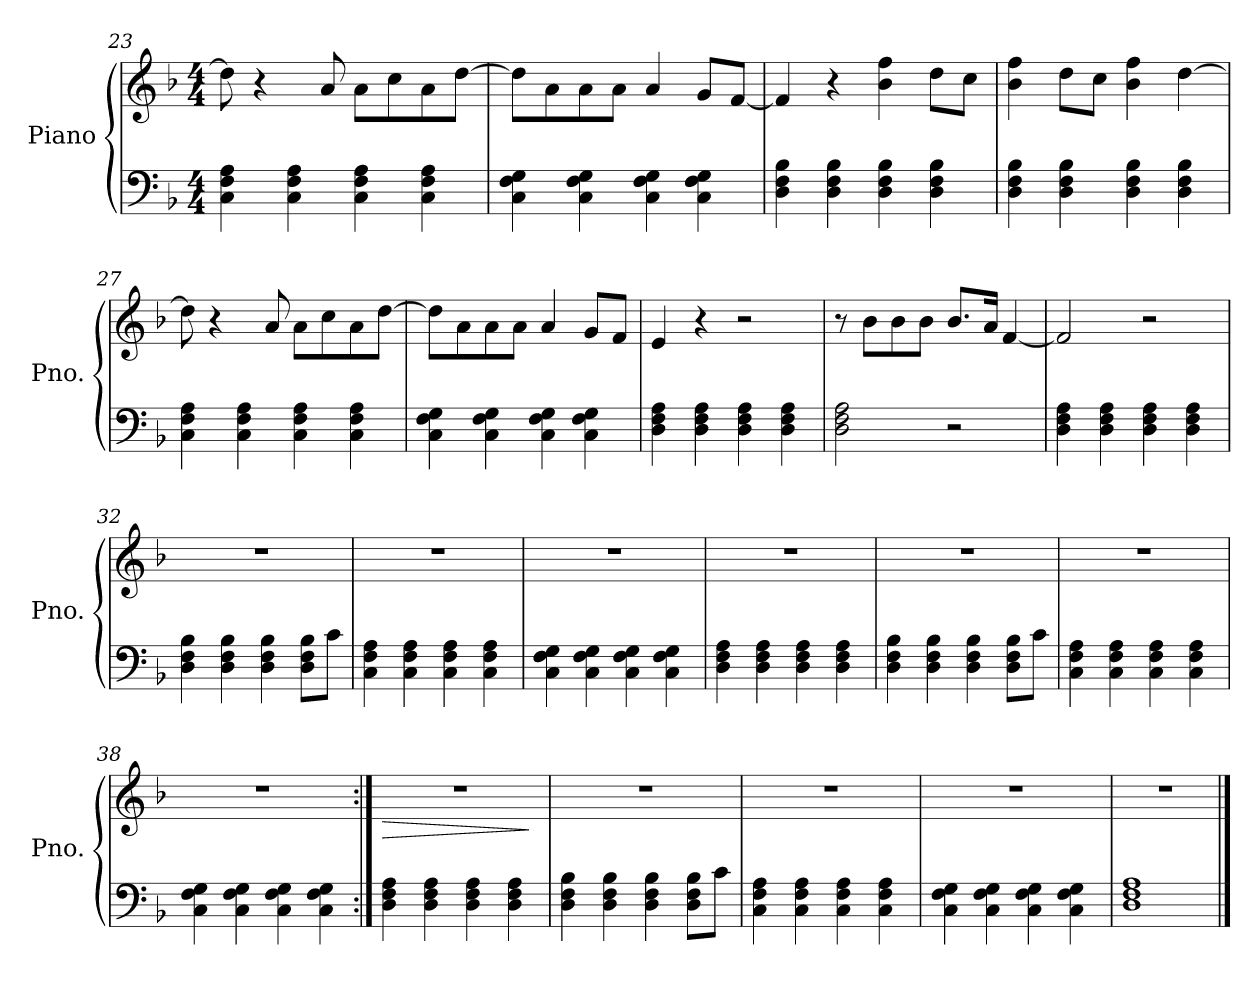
**kern	**kern	**dynam
*part1	*part1	*part1
*staff2	*staff1	*staff1/2
*I"Piano	*	*
*I'Pno.	*	*
!!LO:LB:g=z
*clefF4	*clefG2	*
*k[b-]	*k[b-]	*
*M4/4	*M4/4	*
=23	=23	=23
4C\ 4F\ 4A\	8dd\]	.
.	4r	.
4C\ 4F\ 4A\	.	.
.	8a/	.
4C\ 4F\ 4A\	8a\L	.
.	8cc\	.
4C\ 4F\ 4A\	8a\	.
.	[8dd\J	.
=24	=24	=24
4C\ 4F\ 4G\	8dd\L]	.
.	8a\	.
4C\ 4F\ 4G\	8a\	.
.	8a\J	.
4C\ 4F\ 4G\	4a/	.
4C\ 4F\ 4G\	8g/L	.
.	[8f/J	.
=25	=25	=25
4D\ 4F\ 4B-\	4f/]	.
4D\ 4F\ 4B-\	4r	.
4D\ 4F\ 4B-\	4b-\ 4ff\	.
4D\ 4F\ 4B-\	8dd\L	.
.	8cc\J	.
=26	=26	=26
4D\ 4F\ 4B-\	4b-\ 4ff\	.
4D\ 4F\ 4B-\	8dd\L	.
.	8cc\J	.
4D\ 4F\ 4B-\	4b-\ 4ff\	.
4D\ 4F\ 4B-\	[4dd\	.
=27	=27	=27
4C\ 4F\ 4A\	8dd\]	.
.	4r	.
4C\ 4F\ 4A\	.	.
.	8a/	.
4C\ 4F\ 4A\	8a\L	.
.	8cc\	.
4C\ 4F\ 4A\	8a\	.
.	[8dd\J	.
=28	=28	=28
4C\ 4F\ 4G\	8dd\L]	.
.	8a\	.
4C\ 4F\ 4G\	8a\	.
.	8a\J	.
4C\ 4F\ 4G\	4a/	.
4C\ 4F\ 4G\	8g/L	.
.	8f/J	.
!!LO:PB:g=z
=29	=29	=29
4D\ 4F\ 4A\	4e/	.
4D\ 4F\ 4A\	4r	.
4D\ 4F\ 4A\	2r	.
4D\ 4F\ 4A\	.	.
=30	=30	=30
2D\ 2F\ 2A\	8r	.
.	8b-\L	.
.	8b-\	.
.	8b-\J	.
2r	8.b-/L	.
.	16a/Jk	.
.	[4f/	.
=31	=31	=31
4D\ 4F\ 4A\	2f/]	.
4D\ 4F\ 4A\	.	.
4D\ 4F\ 4A\	2r	.
4D\ 4F\ 4A\	.	.
=32	=32	=32
4D\ 4F\ 4B-\	1r	.
4D\ 4F\ 4B-\	.	.
4D\ 4F\ 4B-\	.	.
8D\ 8F\ 8B-\L	.	.
8c\J	.	.
=33	=33	=33
4C\ 4F\ 4A\	1r	.
4C\ 4F\ 4A\	.	.
4C\ 4F\ 4A\	.	.
4C\ 4F\ 4A\	.	.
=34	=34	=34
4C\ 4F\ 4G\	1r	.
4C\ 4F\ 4G\	.	.
4C\ 4F\ 4G\	.	.
4C\ 4F\ 4G\	.	.
=35	=35	=35
4D\ 4F\ 4A\	1r	.
4D\ 4F\ 4A\	.	.
4D\ 4F\ 4A\	.	.
4D\ 4F\ 4A\	.	.
!!LO:LB:g=z
=36	=36	=36
4D\ 4F\ 4B-\	1r	.
4D\ 4F\ 4B-\	.	.
4D\ 4F\ 4B-\	.	.
8D\ 8F\ 8B-\L	.	.
8c\J	.	.
=37	=37	=37
4C\ 4F\ 4A\	1r	.
4C\ 4F\ 4A\	.	.
4C\ 4F\ 4A\	.	.
4C\ 4F\ 4A\	.	.
=38	=38	=38
4C\ 4F\ 4G\	1r	.
4C\ 4F\ 4G\	.	.
4C\ 4F\ 4G\	.	.
4C\ 4F\ 4G\	.	.
=39:|!	=39:|!	=39:|!
!	!	!LO:HP:b
4D\ 4F\ 4A\	1r	>
4D\ 4F\ 4A\	.	.
4D\ 4F\ 4A\	.	.
4D\ 4F\ 4A\	.	.
.	.	]
=40	=40	=40
4D\ 4F\ 4B-\	1r	.
4D\ 4F\ 4B-\	.	.
4D\ 4F\ 4B-\	.	.
8D\ 8F\ 8B-\L	.	.
8c\J	.	.
=41	=41	=41
4C\ 4F\ 4A\	1r	.
4C\ 4F\ 4A\	.	.
4C\ 4F\ 4A\	.	.
4C\ 4F\ 4A\	.	.
=42	=42	=42
4C\ 4F\ 4G\	1r	.
4C\ 4F\ 4G\	.	.
4C\ 4F\ 4G\	.	.
4C\ 4F\ 4G\	.	.
=43	=43	=43
1D 1F 1A	1r	.
==	==	==
*-	*-	*-
